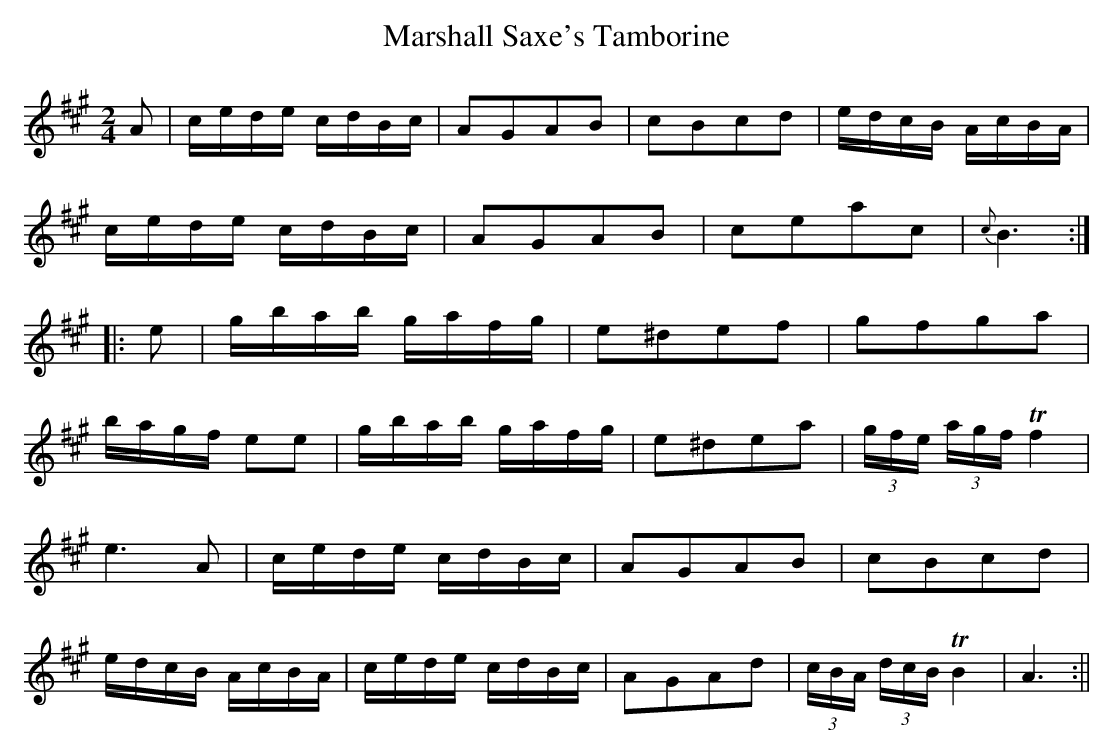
X:1
T:Marshall Saxe's Tamborine
M:2/4
L:1/8
K:A
A|c/e/d/e/ c/d/B/c/|AGAB|cBcd|e/d/c/B/ A/c/B/A/|
c/e/d/e/ c/d/B/c/|AGAB|ceac|{c}B3:|
|:e|g/b/a/b/ g/a/f/g/|e^def|gfga|
b/a/g/f/ ee|g/b/a/b/ g/a/f/g/|e^dea|(3g/f/e/ (3a/g/f/ Tf2|
e3 A|c/e/d/e/ c/d/B/c/|AGAB|cBcd|
e/d/c/B/ A/c/B/A/|c/e/d/e/ c/d/B/c/|AGAd|(3c/B/A/ (3d/c/B/ TB2|A3:||
